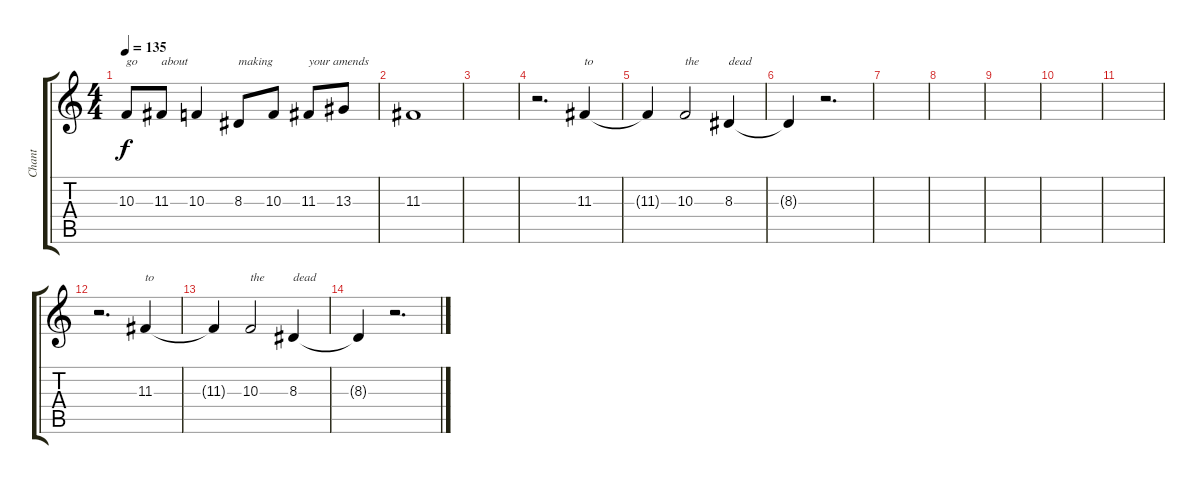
\track ("Chant" "Chant") {instrument acousticgrandpiano}
\staff {score tabs}
\tuning (E4 B3 G3 D3 A2 E2) {hide}
\ts (4 4)
\tempo 135
\clef g2
\ks c
10.3.8{txt "go" dy f} 11.3.8{txt "about"} 10.3.4 8.3.8{txt "making"} 10.3.8 11.3.8{txt "your amends"} 13.3.8 |
11.3.1 |
|
r.2{d} 11.3.4{txt "to"} |
11.3{t}.4 10.3.2{txt "the"} 8.3.4{txt "dead"} |
8.3{t}.4 r.2{d} |
|
|
|
|
|
r.2{d} 11.3.4{txt "to"} |
11.3{t}.4 10.3.2{txt "the"} 8.3.4{txt "dead"} |
8.3{t}.4 r.2{d}
